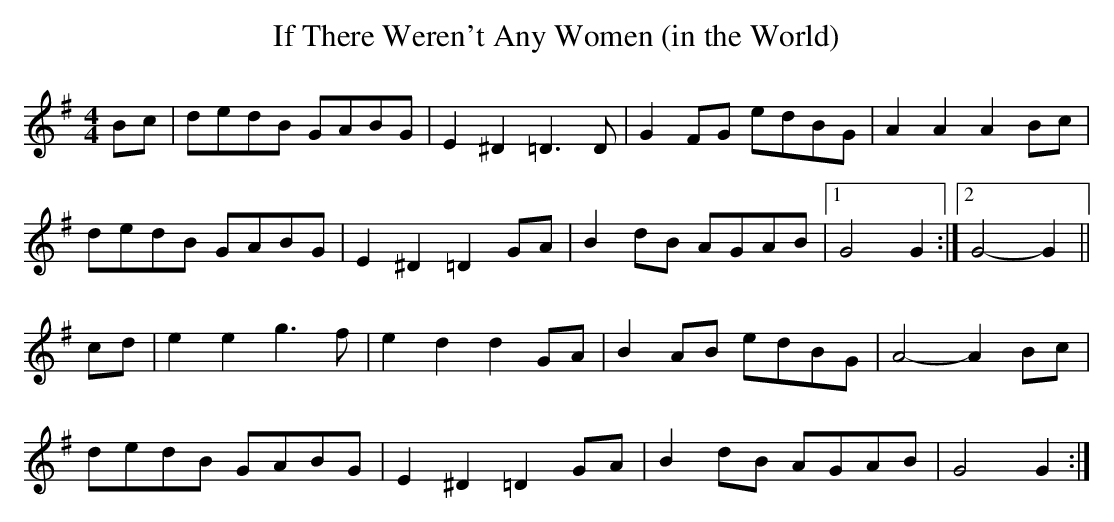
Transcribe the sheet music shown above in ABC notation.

X:1
T: If There Weren't Any Women (in the World)
M: 4/4
L: 1/8
K: G
Bc|dedB GABG|E2 ^D2 =D3 D|G2 FG edBG|A2 A2 A2 Bc|
dedB GABG|E2 ^D2 =D2 GA|B2 dB AGAB|1 G4 G2 :|2 G4-G2 ||
cd|e2 e2 g3f|e2 d2 d2 GA|B2 AB edBG|A4-A2 Bc|
dedB GABG|E2 ^D2 =D2 GA|B2 dB AGAB|G4 G2 :|
